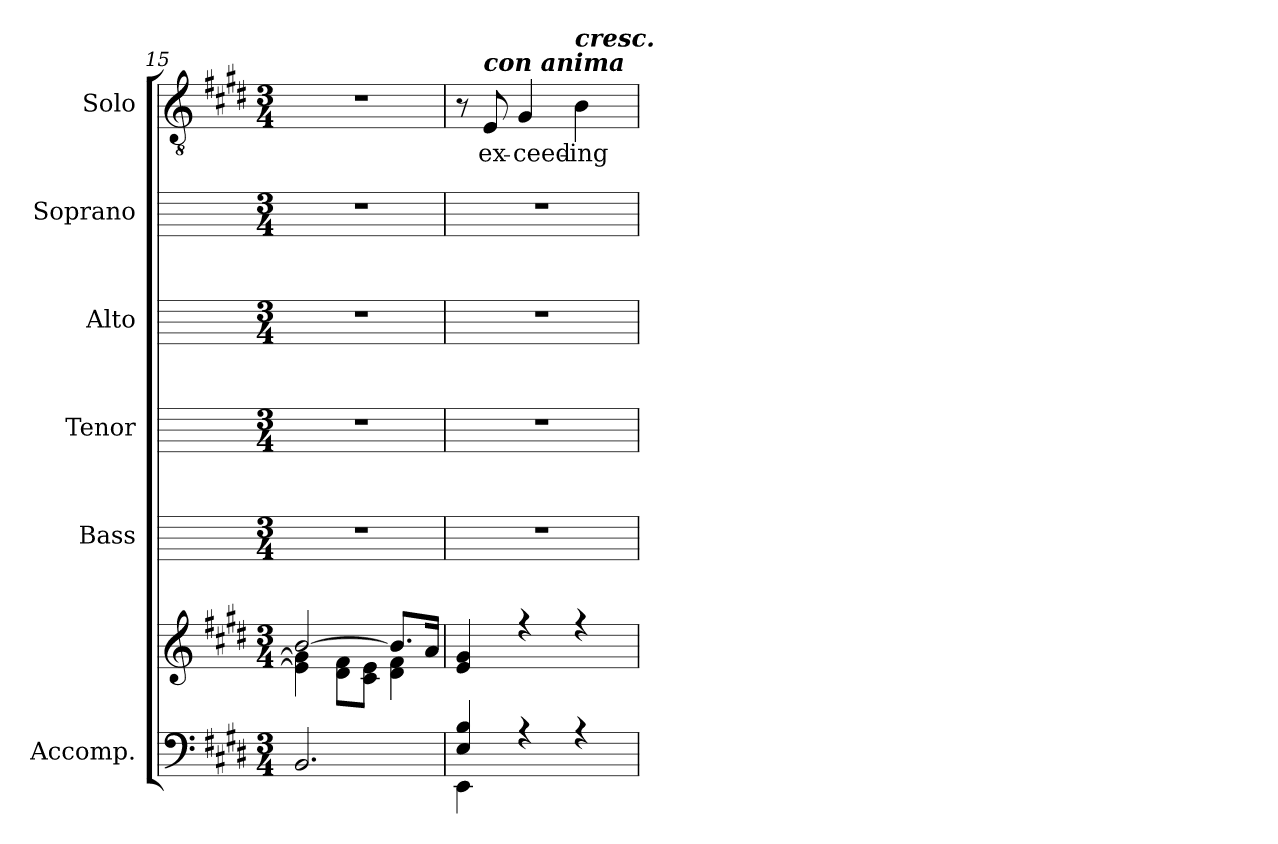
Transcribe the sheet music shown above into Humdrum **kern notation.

**kern	**kern	**kern	**kern	**kern	**kern	**kern	**text
*part6	*part6	*part5	*part4	*part3	*part2	*part1	*part1
*staff7	*staff6	*staff5	*staff4	*staff3	*staff2	*staff1	*staff1
*I"Accomp.	*	*I"Bass	*I"Tenor	*I"Alto	*I"Soprano	*I"Solo	*
*	*	*I'B	*I'T	*I'A	*I'S	*I'Solo	*
*clefF4	*clefG2	*	*	*	*	*clefGv2	*
*k[f#c#g#d#]	*k[f#c#g#d#]	*	*	*	*	*k[f#c#g#d#]	*
*E:	*E:	*	*	*	*	*E:	*
*M3/4	*M3/4	*M3/4	*M3/4	*M3/4	*M3/4	*M3/4	*
=15	=15	=15	=15	=15	=15	=15	=15
*^	*^	*	*	*	*	*	*
*	*^	*	*	*	*	*	*	*	*
!	!	!	!	!	!	!	!	!	!LO:N:vis=1	!
2.ryy	2.ryy	2.BB/	[2b/	4e\] 4g#\]	2.r	2.r	2.r	2.r	2.r	.
.	.	.	.	8d#\ 8f#\L	.	.	.	.	.	.
.	.	.	.	8c#\ 8e\J	.	.	.	.	.	.
.	.	.	8.b/L]	4d#\ 4f#\	.	.	.	.	.	.
.	.	.	16a/J	.	.	.	.	.	.	.
=16	=16	=16	=16	=16	=16	=16	=16	=16	=16	=16
4E/ 4B/	2.ryy	4EE\	4e/ 4g#/	2.ryy	2.r	2.r	2.r	2.r	8r	.
!	!	!	!	!	!	!	!	!	!LO:TX:a:Bi:t=con anima	!
!	!	!	!	!	!	!	!	!	!	!LO:LY:b
.	.	.	.	.	.	.	.	.	8E	ex-
!	!	!	!	!	!	!	!	!	!	!LO:LY:b
4r	.	2ryy	4r	.	.	.	.	.	4G#	-ceed-
!	!	!	!	!	!	!	!	!	!LO:TX:a:Bi:t=cresc.	!
!	!	!	!	!	!	!	!	!	!	!LO:LY:b
4r	.	.	4r	.	.	.	.	.	4B	-ing
*v	*v	*v	*	*	*	*	*	*	*	*
*	*v	*v	*	*	*	*	*	*
=	=	=	=	=	=	=	=
*-	*-	*-	*-	*-	*-	*-	*-
